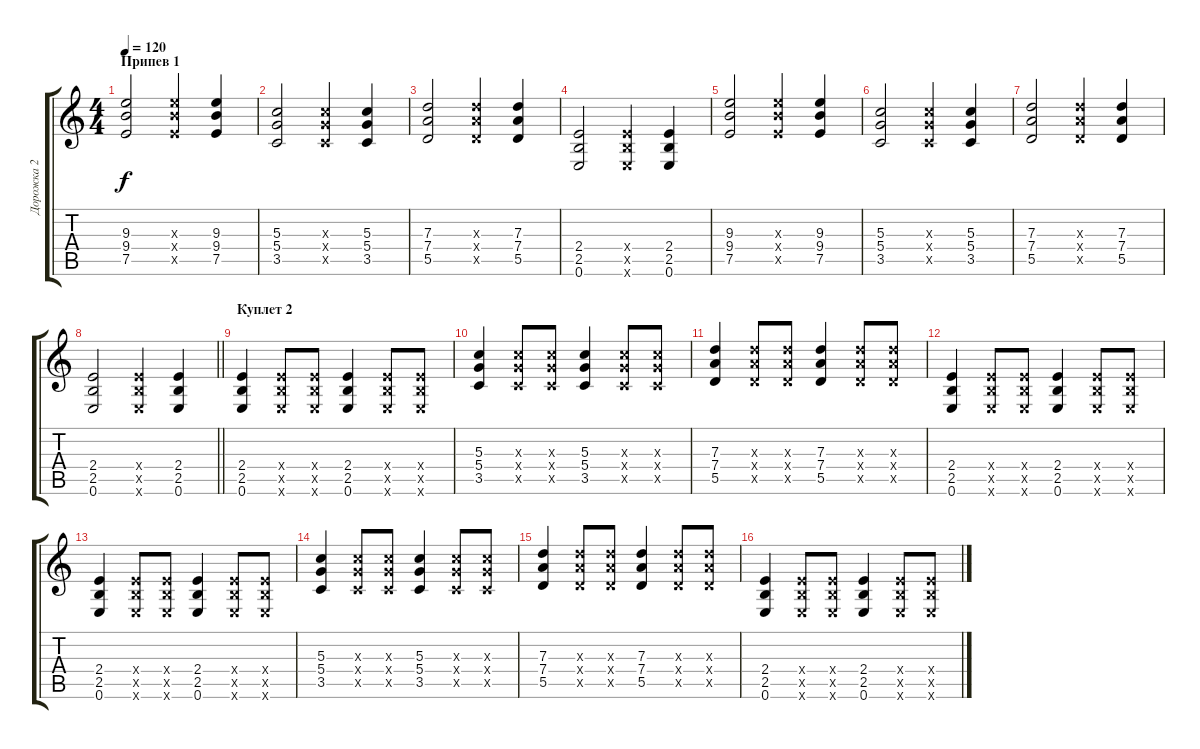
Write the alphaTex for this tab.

\track ("Дорожка 2" "Дорожка 2") {instrument distortionguitar}
\staff {score tabs}
\tuning (E4 B3 G3 D3 A2 E2) {hide}
\ts (4 4)
\section ("" "Припев 1")
\tempo 120
\clef g2
\ks c
(9.3 9.4 7.5).2{dy f} (9.3{x} 9.4{x} 7.5{x}).4 (9.3 9.4 7.5).4 |
(5.3 5.4 3.5).2 (5.3{x} 5.4{x} 3.5{x}).4 (5.3 5.4 3.5).4 |
(7.3 7.4 5.5).2 (7.3{x} 7.4{x} 5.5{x}).4 (7.3 7.4 5.5).4 |
(2.4 2.5 0.6).2 (2.4{x} 2.5{x} 0.6{x}).4 (2.4 2.5 0.6).4 |
(9.3 9.4 7.5).2 (9.3{x} 9.4{x} 7.5{x}).4 (9.3 9.4 7.5).4 |
(5.3 5.4 3.5).2 (5.3{x} 5.4{x} 3.5{x}).4 (5.3 5.4 3.5).4 |
(7.3 7.4 5.5).2 (7.3{x} 7.4{x} 5.5{x}).4 (7.3 7.4 5.5).4 |
\barLineRight lightlight
(2.4 2.5 0.6).2 (2.4{x} 2.5{x} 0.6{x}).4 (2.4 2.5 0.6).4 |
\section ("" "Куплет 2")
(2.4 2.5 0.6).4 (2.4{x} 2.5{x} 0.6{x}).8 (2.4{x} 2.5{x} 0.6{x}).8 (2.4 2.5 0.6).4 (2.4{x} 2.5{x} 0.6{x}).8 (2.4{x} 2.5{x} 0.6{x}).8 |
(5.3 5.4 3.5).4 (5.3{x} 5.4{x} 3.5{x}).8 (5.3{x} 5.4{x} 3.5{x}).8 (5.3 5.4 3.5).4 (5.3{x} 5.4{x} 3.5{x}).8 (5.3{x} 5.4{x} 3.5{x}).8 |
(7.3 7.4 5.5).4 (7.3{x} 7.4{x} 5.5{x}).8 (7.3{x} 7.4{x} 5.5{x}).8 (7.3 7.4 5.5).4 (7.3{x} 7.4{x} 5.5{x}).8 (7.3{x} 7.4{x} 5.5{x}).8 |
(2.4 2.5 0.6).4 (2.4{x} 2.5{x} 0.6{x}).8 (2.4{x} 2.5{x} 0.6{x}).8 (2.4 2.5 0.6).4 (2.4{x} 2.5{x} 0.6{x}).8 (2.4{x} 2.5{x} 0.6{x}).8 |
(2.4 2.5 0.6).4 (2.4{x} 2.5{x} 0.6{x}).8 (2.4{x} 2.5{x} 0.6{x}).8 (2.4 2.5 0.6).4 (2.4{x} 2.5{x} 0.6{x}).8 (2.4{x} 2.5{x} 0.6{x}).8 |
(5.3 5.4 3.5).4 (5.3{x} 5.4{x} 3.5{x}).8 (5.3{x} 5.4{x} 3.5{x}).8 (5.3 5.4 3.5).4 (5.3{x} 5.4{x} 3.5{x}).8 (5.3{x} 5.4{x} 3.5{x}).8 |
(7.3 7.4 5.5).4 (7.3{x} 7.4{x} 5.5{x}).8 (7.3{x} 7.4{x} 5.5{x}).8 (7.3 7.4 5.5).4 (7.3{x} 7.4{x} 5.5{x}).8 (7.3{x} 7.4{x} 5.5{x}).8 |
(2.4 2.5 0.6).4 (2.4{x} 2.5{x} 0.6{x}).8 (2.4{x} 2.5{x} 0.6{x}).8 (2.4 2.5 0.6).4 (2.4{x} 2.5{x} 0.6{x}).8 (2.4{x} 2.5{x} 0.6{x}).8
